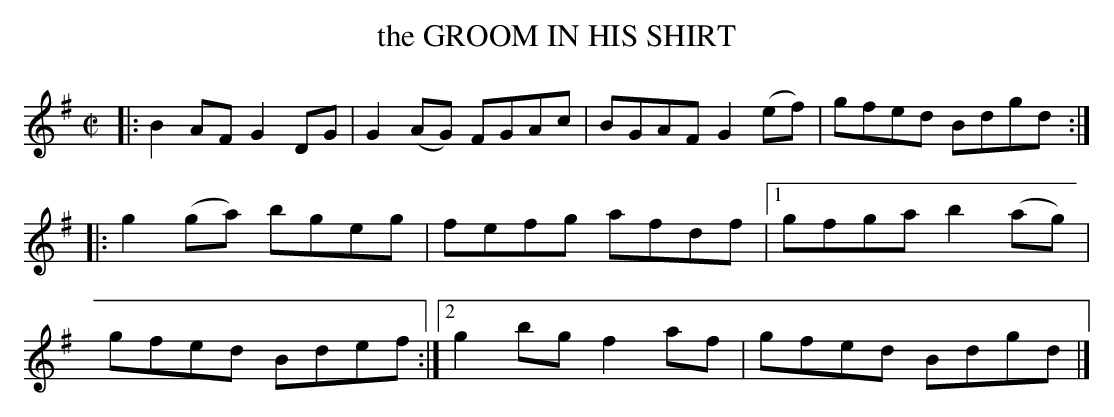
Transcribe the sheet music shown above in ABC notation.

X:1
T: the GROOM IN HIS SHIRT
M: C|
L: 1/8
K: G
|:\
B2AF G2DG | G2(AG) FGAc |\
BGAF G2(ef) | gfed Bdgd ::\
g2(ga) bgeg | fefg afdf |\
[1 gfga b2(ag) | gfed Bdef :|\
[2 g2bg f2af | gfed Bdgd |]
